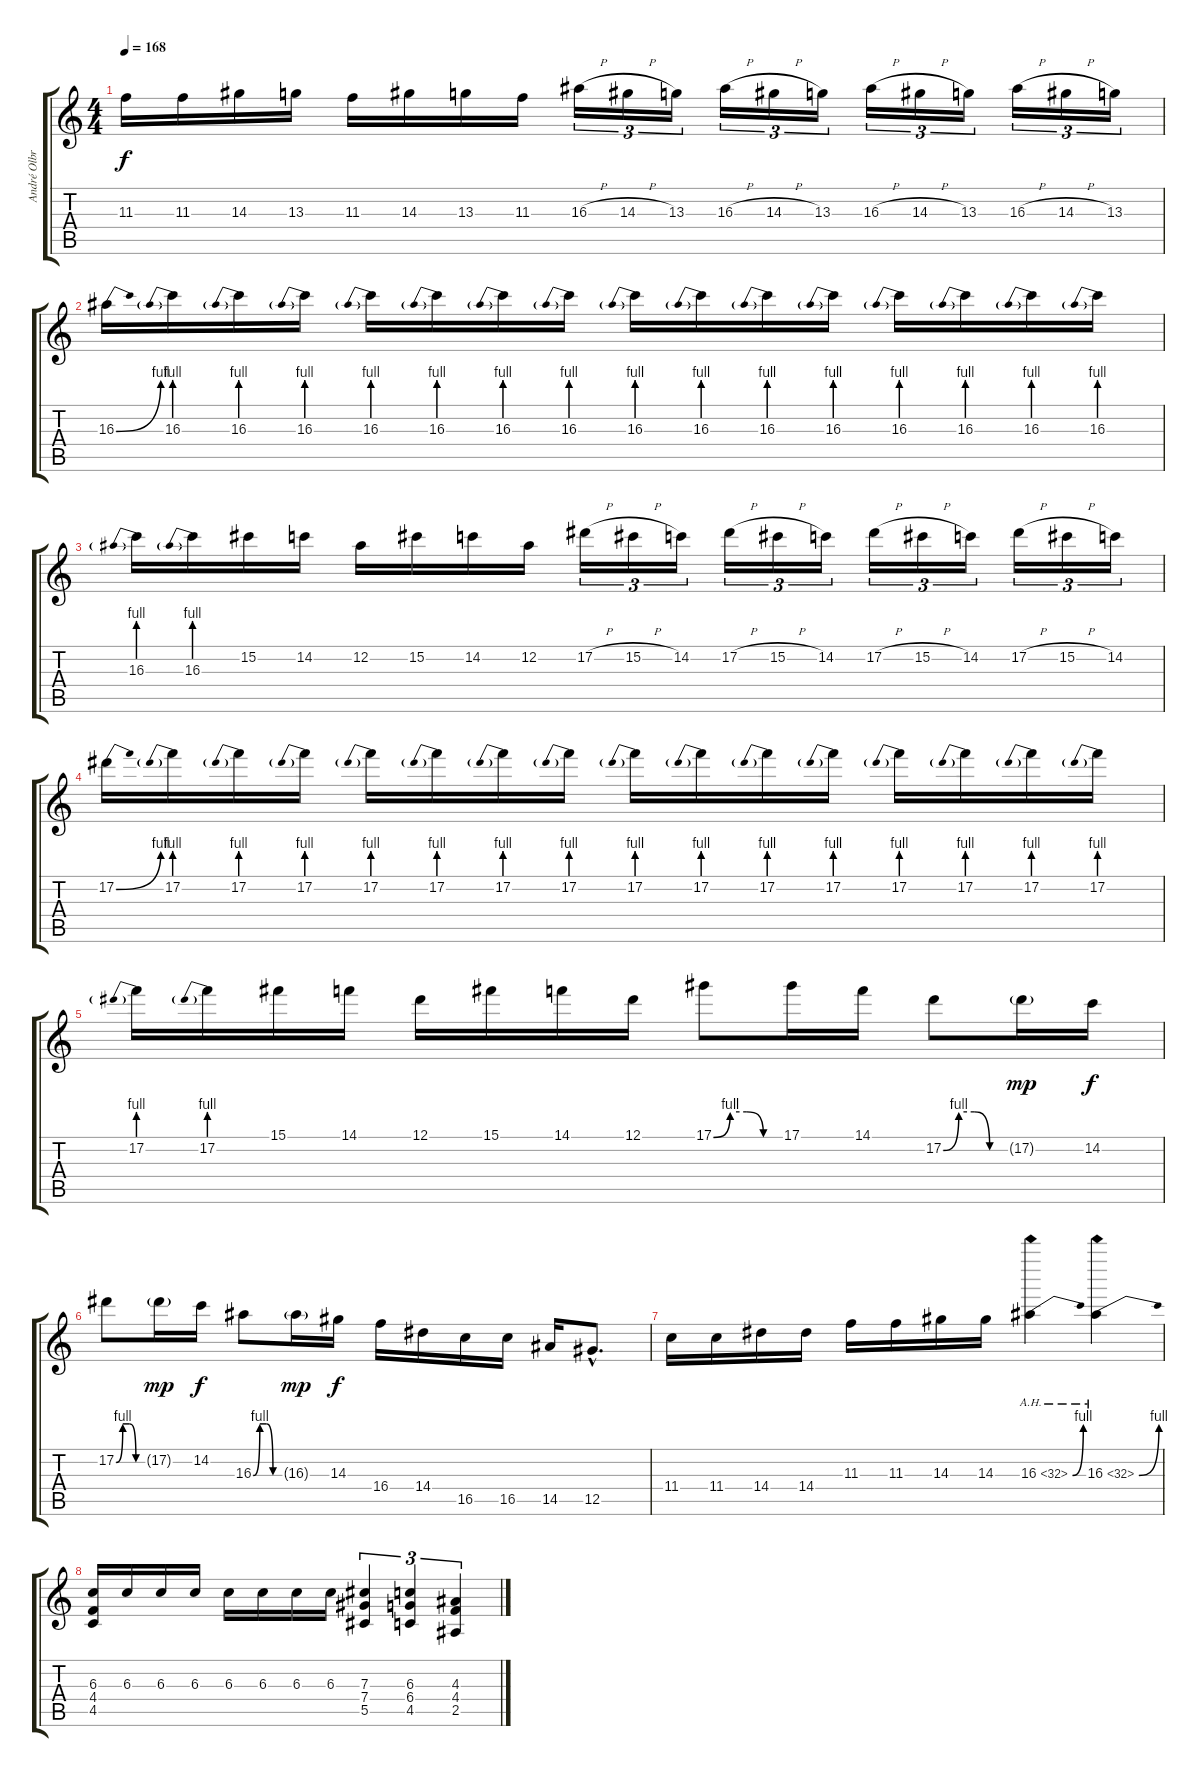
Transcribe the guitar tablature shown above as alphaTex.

\track ("André Olbrich" "André Olbr") {instrument distortionguitar}
\staff {score tabs}
\tuning (Eb4 Bb3 Gb3 Db3 Ab2 Eb2) {hide}
\ts (4 4)
\tempo 168
\clef g2
\ks c
11.3.16{dy f} 11.3.16 14.3.16 13.3.16 11.3.16 14.3.16 13.3.16 11.3.16 16.3{h}.16{tu (3 2)} 14.3{h}.16{tu (3 2)} 13.3.16{tu (3 2)} 16.3{h}.16{tu (3 2)} 14.3{h}.16{tu (3 2)} 13.3.16{tu (3 2)} 16.3{h}.16{tu (3 2)} 14.3{h}.16{tu (3 2)} 13.3.16{tu (3 2)} 16.3{h}.16{tu (3 2)} 14.3{h}.16{tu (3 2)} 13.3.16{tu (3 2)} |
16.3{be (bend 0 0 60 4)}.16 16.3{be (prebend 0 4 60 4)}.16 16.3{be (prebend 0 4 60 4)}.16 16.3{be (prebend 0 4 60 4)}.16 16.3{be (prebend 0 4 60 4)}.16 16.3{be (prebend 0 4 60 4)}.16 16.3{be (prebend 0 4 60 4)}.16 16.3{be (prebend 0 4 60 4)}.16 16.3{be (prebend 0 4 60 4)}.16 16.3{be (prebend 0 4 60 4)}.16 16.3{be (prebend 0 4 60 4)}.16 16.3{be (prebend 0 4 60 4)}.16 16.3{be (prebend 0 4 60 4)}.16 16.3{be (prebend 0 4 60 4)}.16 16.3{be (prebend 0 4 60 4)}.16 16.3{be (prebend 0 4 60 4)}.16 |
16.3{be (prebend 0 4 60 4)}.16 16.3{be (prebend 0 4 60 4)}.16 15.2.16 14.2.16 12.2.16 15.2.16 14.2.16 12.2.16 17.2{h}.16{tu (3 2)} 15.2{h}.16{tu (3 2)} 14.2.16{tu (3 2)} 17.2{h}.16{tu (3 2)} 15.2{h}.16{tu (3 2)} 14.2.16{tu (3 2)} 17.2{h}.16{tu (3 2)} 15.2{h}.16{tu (3 2)} 14.2.16{tu (3 2)} 17.2{h}.16{tu (3 2)} 15.2{h}.16{tu (3 2)} 14.2.16{tu (3 2)} |
17.2{be (bend 0 0 60 4)}.16 17.2{be (prebend 0 4 60 4)}.16 17.2{be (prebend 0 4 60 4)}.16 17.2{be (prebend 0 4 60 4)}.16 17.2{be (prebend 0 4 60 4)}.16 17.2{be (prebend 0 4 60 4)}.16 17.2{be (prebend 0 4 60 4)}.16 17.2{be (prebend 0 4 60 4)}.16 17.2{be (prebend 0 4 60 4)}.16 17.2{be (prebend 0 4 60 4)}.16 17.2{be (prebend 0 4 60 4)}.16 17.2{be (prebend 0 4 60 4)}.16 17.2{be (prebend 0 4 60 4)}.16 17.2{be (prebend 0 4 60 4)}.16 17.2{be (prebend 0 4 60 4)}.16 17.2{be (prebend 0 4 60 4)}.16 |
17.2{be (prebend 0 4 60 4)}.16 17.2{be (prebend 0 4 60 4)}.16 15.1.16 14.1.16 12.1.16 15.1.16 14.1.16 12.1.16 17.1{be (custom 0 0 15 4 30 4 45 0 60 0)}.8 17.1.16 14.1.16 17.2{be (custom 0 0 15 4 30 4 45 0 60 0)}.8 17.2{g}.16{dy mp} 14.2.16{dy f} |
17.2{be (custom 0 0 15 4 30 4 45 0 60 0)}.8 17.2{g}.16{dy mp} 14.2.16{dy f} 16.3{be (custom 0 0 15 4 30 4 45 0 60 0)}.8 16.3{g}.16{dy mp} 14.3.16{dy f} 16.4.16 14.4.16 16.5.16 16.5.16 14.5.16 12.5{hac}.8{d} |
11.4.16 11.4.16 14.4.16 14.4.16 11.3.16 11.3.16 14.3.16 14.3.16 16.3{be (bend 0 0 60 4) ah 16}.4 16.3{be (bend 0 0 60 4) ah 16}.4 |
(6.3 4.4 4.5).16 6.3.16 6.3.16 6.3.16 6.3.16 6.3.16 6.3.16 6.3.16 (7.3 7.4 5.5).4{tu (3 2)} (6.3 6.4 4.5).4{tu (3 2)} (4.3 4.4 2.5).4{tu (3 2)}
